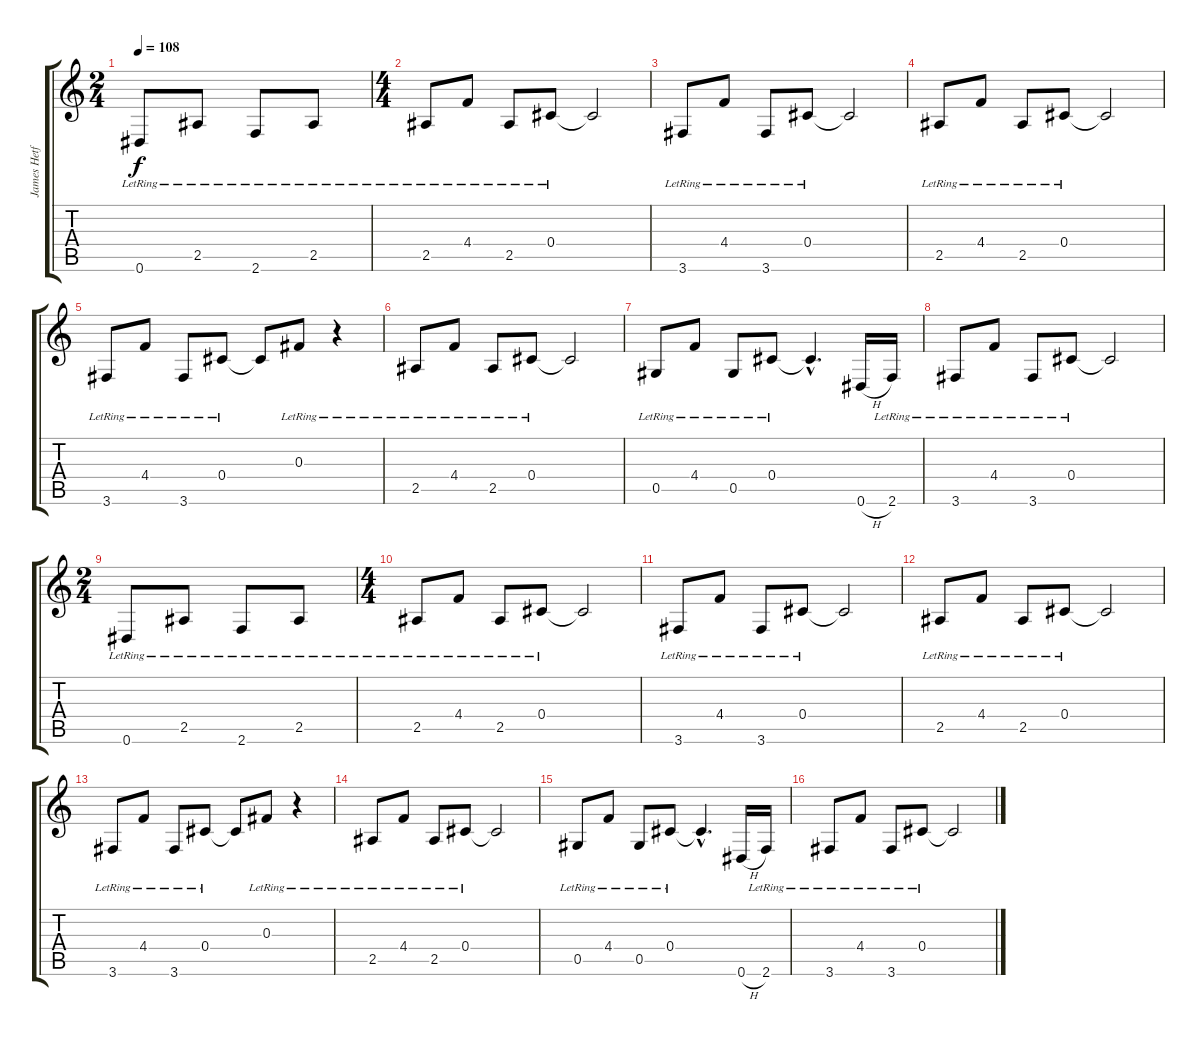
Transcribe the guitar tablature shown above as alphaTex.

\track ("James Hetfield (Guitar)" "James Hetf") {instrument electricguitarclean}
\staff {score tabs}
\tuning (Eb4 Bb3 Gb3 Db3 Ab2 Eb2) {hide}
\ts (2 4)
\tempo 108
\clef g2
\ks c
0.6{lr}.8{dy f} 2.5{lr}.8 2.6{lr}.8 2.5{lr}.8 |
\ts (4 4)
2.5{lr}.8 4.4{lr}.8 2.5{lr}.8 0.4{lr}.8 0.4{t}.2 |
3.6{lr}.8 4.4{lr}.8 3.6{lr}.8 0.4{lr}.8 0.4{t}.2 |
2.5{lr}.8 4.4{lr}.8 2.5{lr}.8 0.4{lr}.8 0.4{t}.2 |
3.6{lr}.8 4.4{lr}.8 3.6{lr}.8 0.4{lr}.8 0.4{t}.8 0.3{lr}.8 r.4 |
2.5{lr}.8 4.4{lr}.8 2.5{lr}.8 0.4{lr}.8 0.4{t}.2 |
0.5{lr}.8 4.4{lr}.8 0.5{lr}.8 0.4{lr}.8 0.4{hac t}.4{d} 0.6{h}.16 2.6{lr}.16 |
3.6{lr}.8 4.4{lr}.8 3.6{lr}.8 0.4{lr}.8 0.4{t}.2 |
\ts (2 4)
0.6{lr}.8 2.5{lr}.8 2.6{lr}.8 2.5{lr}.8 |
\ts (4 4)
2.5{lr}.8 4.4{lr}.8 2.5{lr}.8 0.4{lr}.8 0.4{t}.2 |
3.6{lr}.8 4.4{lr}.8 3.6{lr}.8 0.4{lr}.8 0.4{t}.2 |
2.5{lr}.8 4.4{lr}.8 2.5{lr}.8 0.4{lr}.8 0.4{t}.2 |
3.6{lr}.8 4.4{lr}.8 3.6{lr}.8 0.4{lr}.8 0.4{t}.8 0.3{lr}.8 r.4 |
2.5{lr}.8 4.4{lr}.8 2.5{lr}.8 0.4{lr}.8 0.4{t}.2 |
0.5{lr}.8 4.4{lr}.8 0.5{lr}.8 0.4{lr}.8 0.4{hac t}.4{d} 0.6{h}.16 2.6{lr}.16 |
3.6{lr}.8 4.4{lr}.8 3.6{lr}.8 0.4{lr}.8 0.4{t}.2
